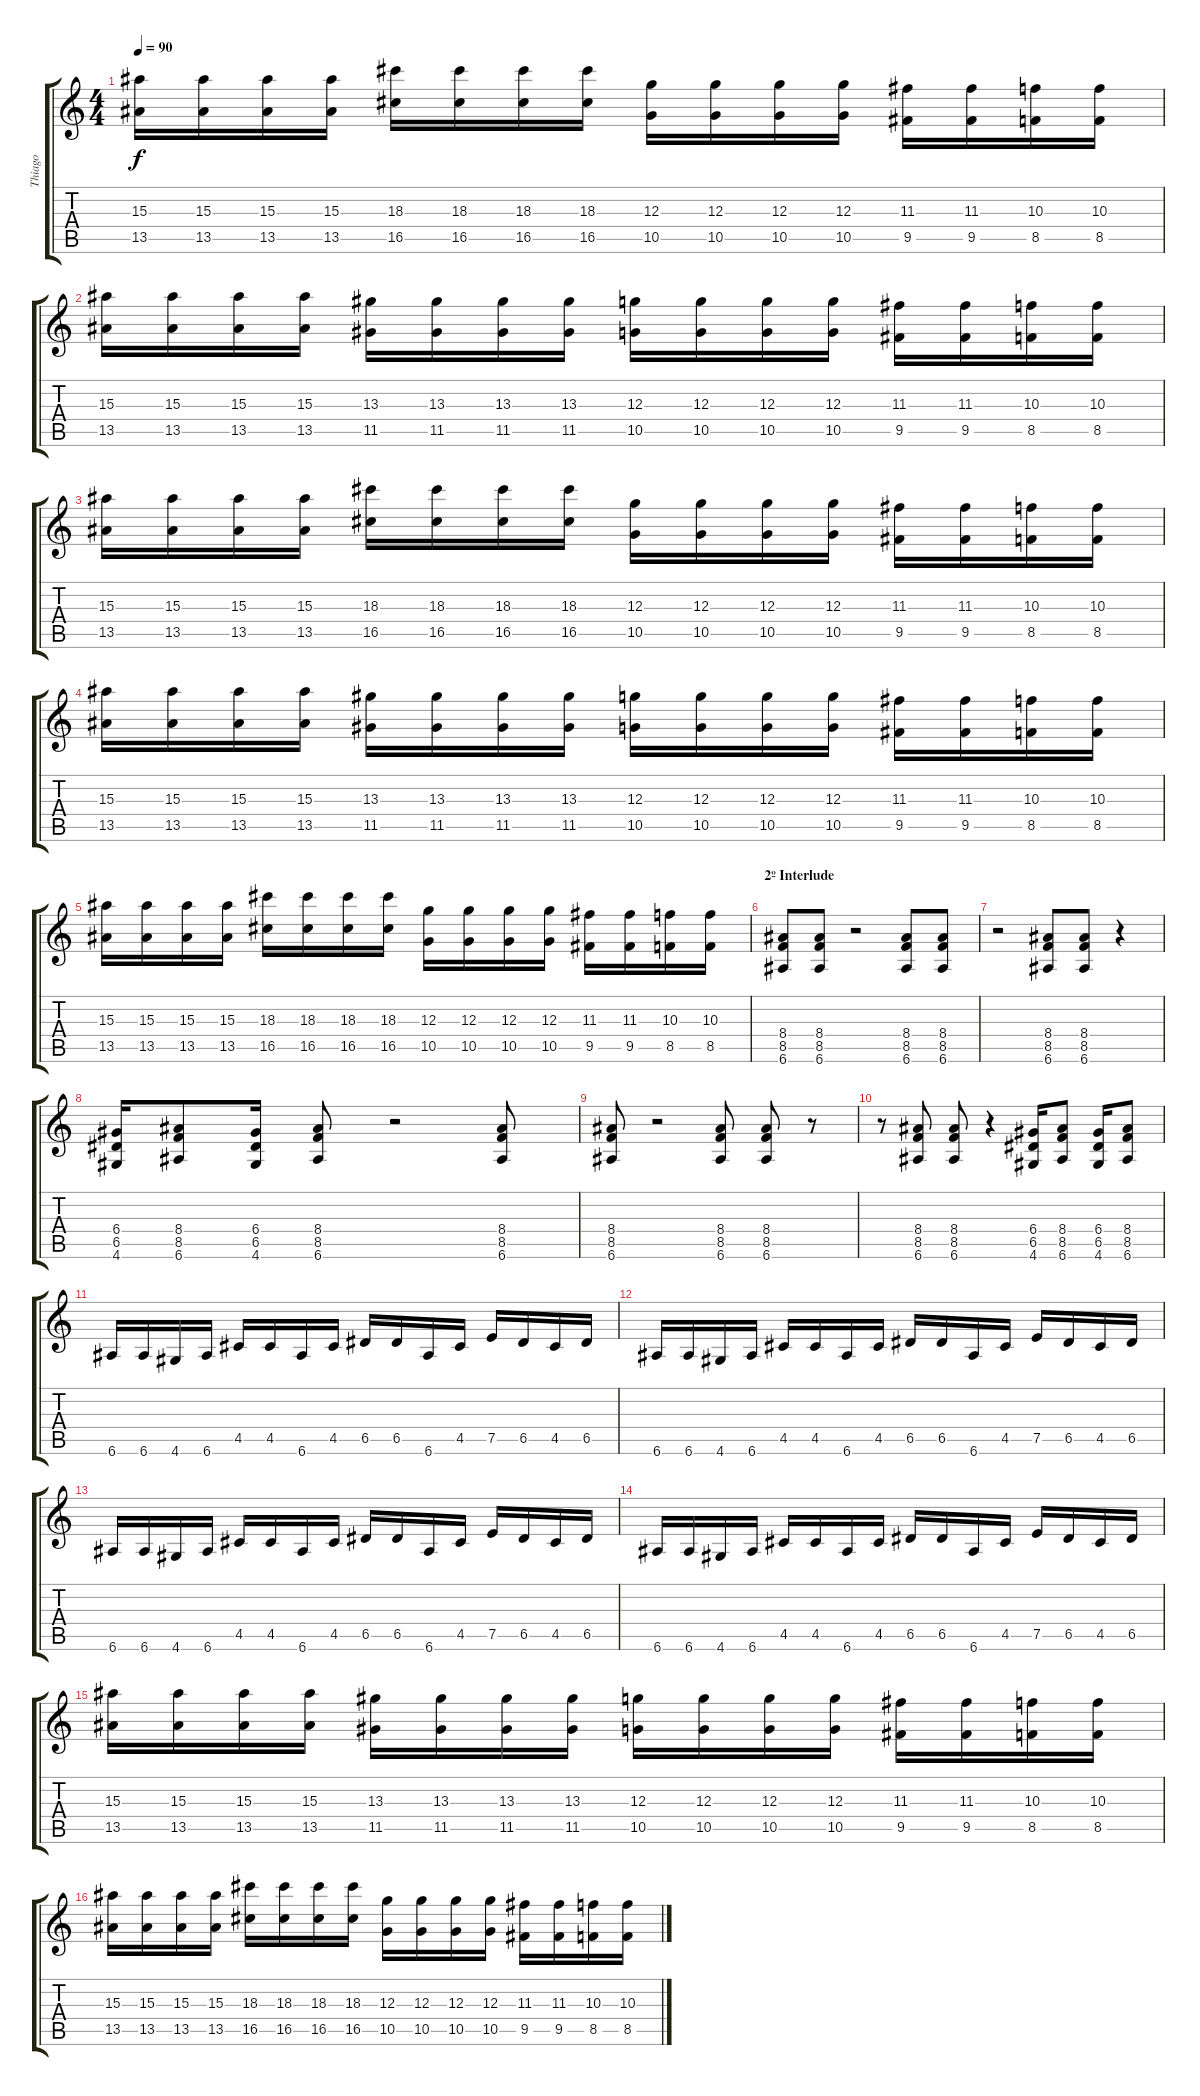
\track ("Thiago" "Thiago") {instrument distortionguitar}
\staff {score tabs}
\tuning (E4 B3 G3 D3 A2 E2) {hide}
\ts (4 4)
\tempo 90
\clef g2
\ks c
(15.3 13.5).16{dy f} (15.3 13.5).16 (15.3 13.5).16 (15.3 13.5).16 (18.3 16.5).16 (18.3 16.5).16 (18.3 16.5).16 (18.3 16.5).16 (12.3 10.5).16 (12.3 10.5).16 (12.3 10.5).16 (12.3 10.5).16 (11.3 9.5).16 (11.3 9.5).16 (10.3 8.5).16 (10.3 8.5).16 |
(15.3 13.5).16 (15.3 13.5).16 (15.3 13.5).16 (15.3 13.5).16 (13.3 11.5).16 (13.3 11.5).16 (13.3 11.5).16 (13.3 11.5).16 (12.3 10.5).16 (12.3 10.5).16 (12.3 10.5).16 (12.3 10.5).16 (11.3 9.5).16 (11.3 9.5).16 (10.3 8.5).16 (10.3 8.5).16 |
(15.3 13.5).16 (15.3 13.5).16 (15.3 13.5).16 (15.3 13.5).16 (18.3 16.5).16 (18.3 16.5).16 (18.3 16.5).16 (18.3 16.5).16 (12.3 10.5).16 (12.3 10.5).16 (12.3 10.5).16 (12.3 10.5).16 (11.3 9.5).16 (11.3 9.5).16 (10.3 8.5).16 (10.3 8.5).16 |
(15.3 13.5).16 (15.3 13.5).16 (15.3 13.5).16 (15.3 13.5).16 (13.3 11.5).16 (13.3 11.5).16 (13.3 11.5).16 (13.3 11.5).16 (12.3 10.5).16 (12.3 10.5).16 (12.3 10.5).16 (12.3 10.5).16 (11.3 9.5).16 (11.3 9.5).16 (10.3 8.5).16 (10.3 8.5).16 |
(15.3 13.5).16 (15.3 13.5).16 (15.3 13.5).16 (15.3 13.5).16 (18.3 16.5).16 (18.3 16.5).16 (18.3 16.5).16 (18.3 16.5).16 (12.3 10.5).16 (12.3 10.5).16 (12.3 10.5).16 (12.3 10.5).16 (11.3 9.5).16 (11.3 9.5).16 (10.3 8.5).16 (10.3 8.5).16 |
\section ("" "2º Interlude")
(8.4 8.5 6.6).8 (8.4 8.5 6.6).8 r.2 (8.4 8.5 6.6).8 (8.4 8.5 6.6).8 |
r.2 (8.4 8.5 6.6).8 (8.4 8.5 6.6).8 r.4 |
(6.4 6.5 4.6).16 (8.4 8.5 6.6).8 (6.4 6.5 4.6).16 (8.4 8.5 6.6).8 r.2 (8.4 8.5 6.6).8 |
(8.4 8.5 6.6).8 r.2 (8.4 8.5 6.6).8 (8.4 8.5 6.6).8 r.8 |
r.8 (8.4 8.5 6.6).8 (8.4 8.5 6.6).8 r.4 (6.4 6.5 4.6).16 (8.4 8.5 6.6).8 (6.4 6.5 4.6).16 (8.4 8.5 6.6).8 |
6.6.16 6.6.16 4.6.16 6.6.16 4.5.16 4.5.16 6.6.16 4.5.16 6.5.16 6.5.16 6.6.16 4.5.16 7.5.16 6.5.16 4.5.16 6.5.16 |
6.6.16 6.6.16 4.6.16 6.6.16 4.5.16 4.5.16 6.6.16 4.5.16 6.5.16 6.5.16 6.6.16 4.5.16 7.5.16 6.5.16 4.5.16 6.5.16 |
6.6.16 6.6.16 4.6.16 6.6.16 4.5.16 4.5.16 6.6.16 4.5.16 6.5.16 6.5.16 6.6.16 4.5.16 7.5.16 6.5.16 4.5.16 6.5.16 |
6.6.16 6.6.16 4.6.16 6.6.16 4.5.16 4.5.16 6.6.16 4.5.16 6.5.16 6.5.16 6.6.16 4.5.16 7.5.16 6.5.16 4.5.16 6.5.16 |
(15.3 13.5).16 (15.3 13.5).16 (15.3 13.5).16 (15.3 13.5).16 (13.3 11.5).16 (13.3 11.5).16 (13.3 11.5).16 (13.3 11.5).16 (12.3 10.5).16 (12.3 10.5).16 (12.3 10.5).16 (12.3 10.5).16 (11.3 9.5).16 (11.3 9.5).16 (10.3 8.5).16 (10.3 8.5).16 |
(15.3 13.5).16 (15.3 13.5).16 (15.3 13.5).16 (15.3 13.5).16 (18.3 16.5).16 (18.3 16.5).16 (18.3 16.5).16 (18.3 16.5).16 (12.3 10.5).16 (12.3 10.5).16 (12.3 10.5).16 (12.3 10.5).16 (11.3 9.5).16 (11.3 9.5).16 (10.3 8.5).16 (10.3 8.5).16
